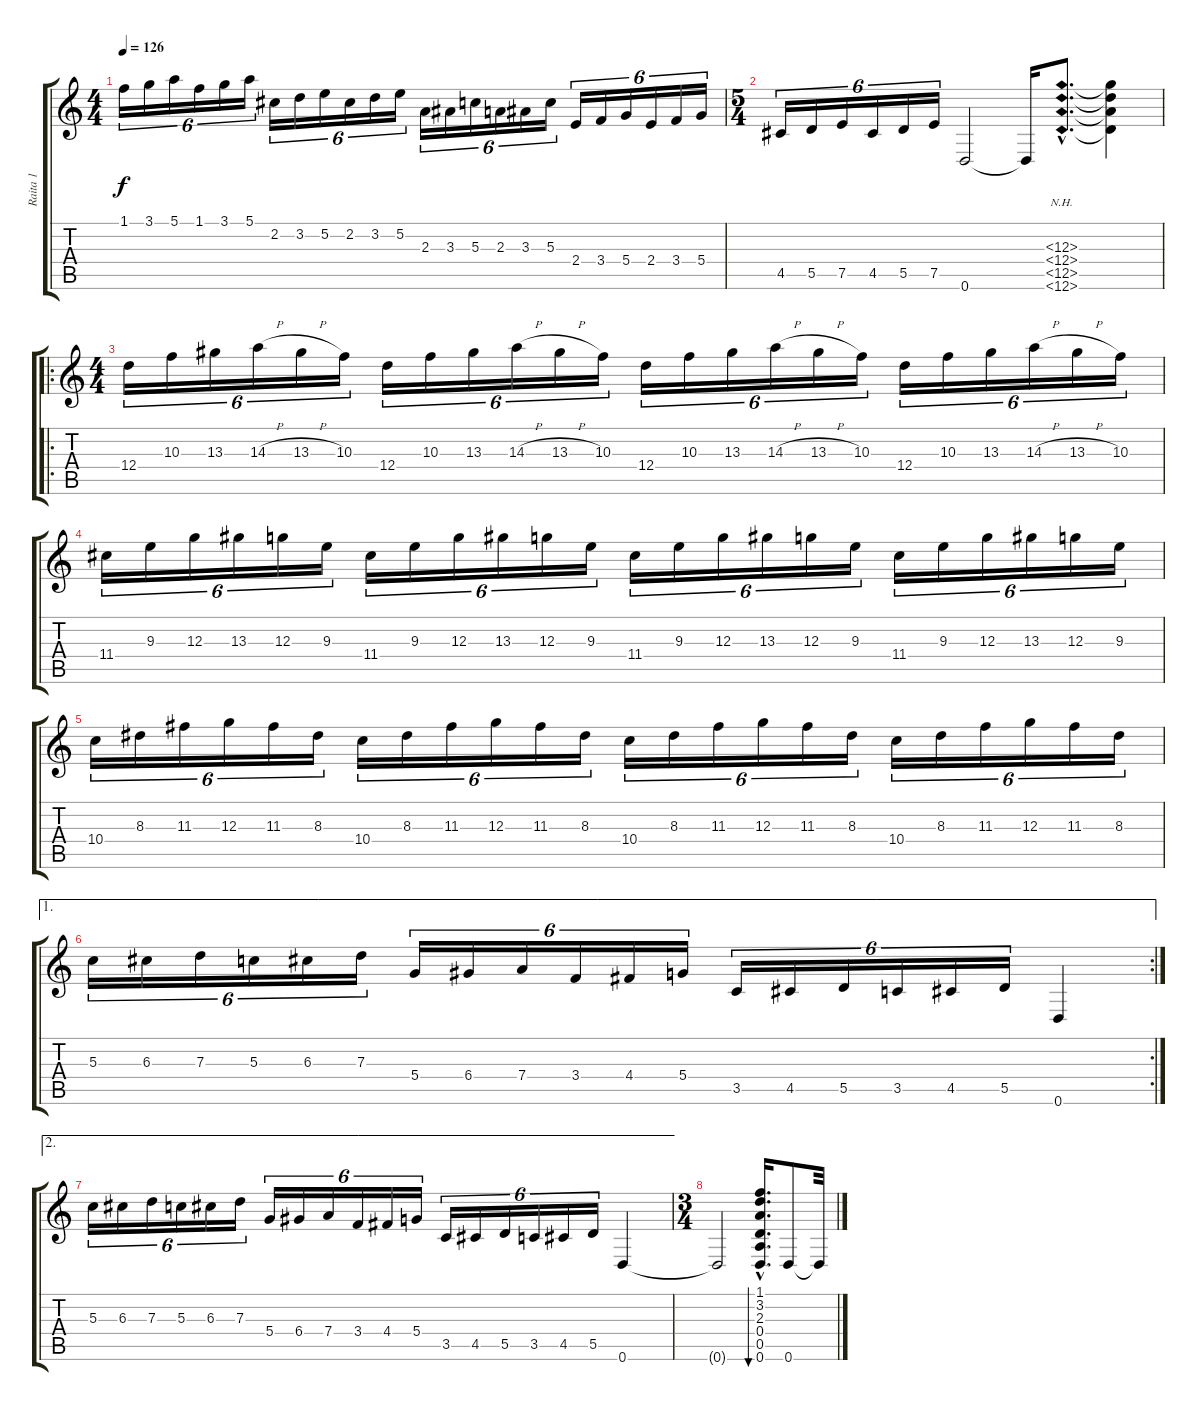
\track ("Raita 1" "Raita 1") {instrument acousticguitarsteel}
\staff {score tabs}
\tuning (E4 B3 G3 D3 A2 D2) {hide}
\ts (4 4)
\tempo 126
\clef g2
\ks c
1.1.16{tu (6 4) dy f instrument acousticguitarsteel} 3.1.16{tu (6 4)} 5.1.16{tu (6 4)} 1.1.16{tu (6 4)} 3.1.16{tu (6 4)} 5.1.16{tu (6 4)} 2.2.16{tu (6 4)} 3.2.16{tu (6 4)} 5.2.16{tu (6 4)} 2.2.16{tu (6 4)} 3.2.16{tu (6 4)} 5.2.16{tu (6 4)} 2.3.16{tu (6 4)} 3.3.16{tu (6 4)} 5.3.16{tu (6 4)} 2.3.16{tu (6 4)} 3.3.16{tu (6 4)} 5.3.16{tu (6 4)} 2.4.16{tu (6 4)} 3.4.16{tu (6 4)} 5.4.16{tu (6 4)} 2.4.16{tu (6 4)} 3.4.16{tu (6 4)} 5.4.16{tu (6 4)} |
\ts (5 4)
4.5.16{tu (6 4)} 5.5.16{tu (6 4)} 7.5.16{tu (6 4)} 4.5.16{tu (6 4)} 5.5.16{tu (6 4)} 7.5.16{tu (6 4)} 0.6.2 0.6{t}.16 (12.3{nh hac} 12.4{nh hac} 12.5{nh hac} 12.6{nh hac}).8{d} (12.3{t} 12.4{t} 12.5{t} 12.6{t}).4 |
\ro
\ts (4 4)
12.4.16{tu (6 4)} 10.3.16{tu (6 4)} 13.3.16{tu (6 4)} 14.3{h}.16{tu (6 4)} 13.3{h}.16{tu (6 4)} 10.3.16{tu (6 4)} 12.4.16{tu (6 4)} 10.3.16{tu (6 4)} 13.3.16{tu (6 4)} 14.3{h}.16{tu (6 4)} 13.3{h}.16{tu (6 4)} 10.3.16{tu (6 4)} 12.4.16{tu (6 4)} 10.3.16{tu (6 4)} 13.3.16{tu (6 4)} 14.3{h}.16{tu (6 4)} 13.3{h}.16{tu (6 4)} 10.3.16{tu (6 4)} 12.4.16{tu (6 4)} 10.3.16{tu (6 4)} 13.3.16{tu (6 4)} 14.3{h}.16{tu (6 4)} 13.3{h}.16{tu (6 4)} 10.3.16{tu (6 4)} |
11.4.16{tu (6 4)} 9.3.16{tu (6 4)} 12.3.16{tu (6 4)} 13.3.16{tu (6 4)} 12.3.16{tu (6 4)} 9.3.16{tu (6 4)} 11.4.16{tu (6 4)} 9.3.16{tu (6 4)} 12.3.16{tu (6 4)} 13.3.16{tu (6 4)} 12.3.16{tu (6 4)} 9.3.16{tu (6 4)} 11.4.16{tu (6 4)} 9.3.16{tu (6 4)} 12.3.16{tu (6 4)} 13.3.16{tu (6 4)} 12.3.16{tu (6 4)} 9.3.16{tu (6 4)} 11.4.16{tu (6 4)} 9.3.16{tu (6 4)} 12.3.16{tu (6 4)} 13.3.16{tu (6 4)} 12.3.16{tu (6 4)} 9.3.16{tu (6 4)} |
10.4.16{tu (6 4)} 8.3.16{tu (6 4)} 11.3.16{tu (6 4)} 12.3.16{tu (6 4)} 11.3.16{tu (6 4)} 8.3.16{tu (6 4)} 10.4.16{tu (6 4)} 8.3.16{tu (6 4)} 11.3.16{tu (6 4)} 12.3.16{tu (6 4)} 11.3.16{tu (6 4)} 8.3.16{tu (6 4)} 10.4.16{tu (6 4)} 8.3.16{tu (6 4)} 11.3.16{tu (6 4)} 12.3.16{tu (6 4)} 11.3.16{tu (6 4)} 8.3.16{tu (6 4)} 10.4.16{tu (6 4)} 8.3.16{tu (6 4)} 11.3.16{tu (6 4)} 12.3.16{tu (6 4)} 11.3.16{tu (6 4)} 8.3.16{tu (6 4)} |
\ae 1
\rc 2
5.3.16{tu (6 4)} 6.3.16{tu (6 4)} 7.3.16{tu (6 4)} 5.3.16{tu (6 4)} 6.3.16{tu (6 4)} 7.3.16{tu (6 4)} 5.4.16{tu (6 4)} 6.4.16{tu (6 4)} 7.4.16{tu (6 4)} 3.4.16{tu (6 4)} 4.4.16{tu (6 4)} 5.4.16{tu (6 4)} 3.5.16{tu (6 4)} 4.5.16{tu (6 4)} 5.5.16{tu (6 4)} 3.5.16{tu (6 4)} 4.5.16{tu (6 4)} 5.5.16{tu (6 4)} 0.6.4 |
\ae 2
5.3.16{tu (6 4)} 6.3.16{tu (6 4)} 7.3.16{tu (6 4)} 5.3.16{tu (6 4)} 6.3.16{tu (6 4)} 7.3.16{tu (6 4)} 5.4.16{tu (6 4)} 6.4.16{tu (6 4)} 7.4.16{tu (6 4)} 3.4.16{tu (6 4)} 4.4.16{tu (6 4)} 5.4.16{tu (6 4)} 3.5.16{tu (6 4)} 4.5.16{tu (6 4)} 5.5.16{tu (6 4)} 3.5.16{tu (6 4)} 4.5.16{tu (6 4)} 5.5.16{tu (6 4)} 0.6.4 |
\ts (3 4)
0.6{t}.2 (1.1{hac} 3.2{hac} 2.3{hac} 0.4{hac} 0.5{hac} 0.6{hac}).16{d bu 120} 0.6.8 0.6{t}.32
